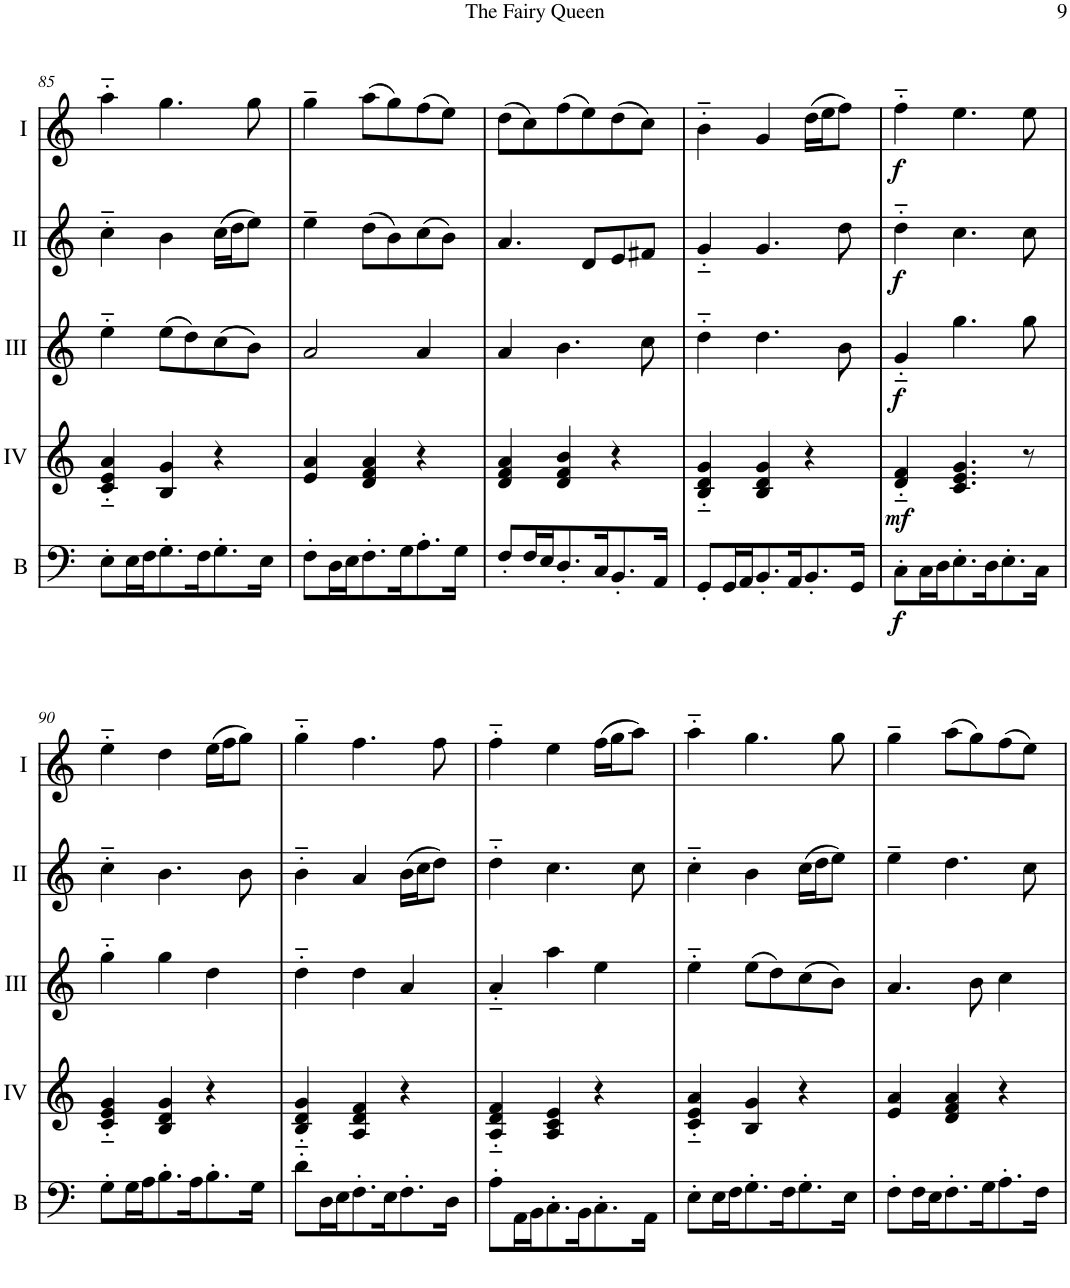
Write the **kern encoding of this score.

**kern	**dynam	**kern	**dynam	**kern	**dynam	**kern	**dynam	**kern	**dynam
*part5	*part5	*part4	*part4	*part3	*part3	*part2	*part2	*part1	*part1
*staff5	*staff5	*staff4	*staff4	*staff3	*staff3	*staff2	*staff2	*staff1	*staff1
*I"Bass	*	*I"Acc. 4	*	*I"Acc. 3	*	*I"Acc. 2	*	*I"Acc. 1	*
*I'B	*	*	*	*	*	*	*	*	*
!!LO:PB:g=z
*clefF4	*	*clefG2	*	*clefG2	*	*clefG2	*	*clefG2	*
*Trd7c12	*	*	*	*Trd7c12	*	*	*	*	*
*k[]	*	*k[]	*	*k[]	*	*k[]	*	*k[]	*
*M3/4	*	*M3/4	*	*M3/4	*	*M3/4	*	*M3/4	*
=85	=85	=85	=85	=85	=85	=85	=85	=85	=85
8E'\L	.	4c/'~ 4e/'~ 4a/'~	.	4ee'~\	.	4cc'~\	.	4aa'~\	.
16E\L	.	.	.	.	.	.	.	.	.
16F\J	.	.	.	.	.	.	.	.	.
8.G'\	.	4B/ 4g/	.	(8ee\L	.	4b\	.	4.gg\	.
.	.	.	.	8dd\)	.	.	.	.	.
16F\K	.	.	.	.	.	.	.	.	.
8.G'\	.	4r	.	(8cc\	.	(16cc\LL	.	.	.
.	.	.	.	.	.	16dd\J	.	.	.
.	.	.	.	8b\J)	.	8ee\J)	.	8gg\	.
16E\Jk	.	.	.	.	.	.	.	.	.
=86	=86	=86	=86	=86	=86	=86	=86	=86	=86
8F'\L	.	4e/ 4a/	.	2a/	.	4ee~\	.	4gg~\	.
16D\L	.	.	.	.	.	.	.	.	.
16E\J	.	.	.	.	.	.	.	.	.
8.F'\	.	4d/ 4f/ 4a/	.	.	.	(8dd\L	.	(8aa\L	.
.	.	.	.	.	.	8b\)	.	8gg\)	.
16G\K	.	.	.	.	.	.	.	.	.
8.A'\	.	4r	.	4a/	.	(8cc\	.	(8ff\	.
.	.	.	.	.	.	8b\J)	.	8ee\J)	.
16G\Jk	.	.	.	.	.	.	.	.	.
=87	=87	=87	=87	=87	=87	=87	=87	=87	=87
8F'/L	.	4d/ 4f/ 4a/	.	4a/	.	4.a/	.	(8dd\L	.
16F/L	.	.	.	.	.	.	.	8cc\)	.
16E/J	.	.	.	.	.	.	.	.	.
8.D'/	.	4d/ 4f/ 4b/	.	4.b\	.	.	.	(8ff\	.
.	.	.	.	.	.	8d/L	.	8ee\)	.
16C/K	.	.	.	.	.	.	.	.	.
8.BB'/	.	4r	.	.	.	8e/	.	(8dd\	.
.	.	.	.	8cc\	.	8f#X/J	.	8cc\J)	.
16AA/Jk	.	.	.	.	.	.	.	.	.
=88	=88	=88	=88	=88	=88	=88	=88	=88	=88
8GG'/L	.	4B/'~ 4d/'~ 4g/'~	.	4dd'~\	.	4g'~/	.	4b'~\	.
16GG/L	.	.	.	.	.	.	.	.	.
16AA/J	.	.	.	.	.	.	.	.	.
8.BB'/	.	4B/ 4d/ 4g/	.	4.dd\	.	4.g/	.	4g/	.
16AA/K	.	.	.	.	.	.	.	.	.
8.BB'/	.	4r	.	.	.	.	.	(16dd\LL	.
.	.	.	.	.	.	.	.	16ee\J	.
.	.	.	.	8b\	.	8dd\	.	8ff\J)	.
16GG/Jk	.	.	.	.	.	.	.	.	.
=89	=89	=89	=89	=89	=89	=89	=89	=89	=89
!	!LO:DY:b	!	!LO:DY:b	!	!LO:DY:b	!	!LO:DY:b	!	!LO:DY:b
8C'\L	f	4d/'~ 4f/'~	mf	4g'~/	f	4dd'~\	f	4ff'~\	f
16C\L	.	.	.	.	.	.	.	.	.
16D\J	.	.	.	.	.	.	.	.	.
8.E'\	.	4.c/ 4.e/ 4.g/	.	4.gg\	.	4.cc\	.	4.ee\	.
16D\K	.	.	.	.	.	.	.	.	.
8.E'\	.	.	.	.	.	.	.	.	.
.	.	8r	.	8gg\	.	8cc\	.	8ee\	.
16C\Jk	.	.	.	.	.	.	.	.	.
!!LO:LB:g=z
=90	=90	=90	=90	=90	=90	=90	=90	=90	=90
8G'\L	.	4c/'~ 4e/'~ 4g/'~	.	4gg'~\	.	4cc'~\	.	4ee'~\	.
16G\L	.	.	.	.	.	.	.	.	.
16A\J	.	.	.	.	.	.	.	.	.
8.B'\	.	4B/ 4d/ 4g/	.	4gg\	.	4.b\	.	4dd\	.
16A\K	.	.	.	.	.	.	.	.	.
8.B'\	.	4r	.	4dd\	.	.	.	(16ee\LL	.
.	.	.	.	.	.	.	.	16ff\J	.
.	.	.	.	.	.	8b\	.	8gg\J)	.
16G\Jk	.	.	.	.	.	.	.	.	.
=91	=91	=91	=91	=91	=91	=91	=91	=91	=91
8d'\L	.	4B/'~ 4d/'~ 4g/'~	.	4dd'~\	.	4b'~\	.	4gg'~\	.
16D\L	.	.	.	.	.	.	.	.	.
16E\J	.	.	.	.	.	.	.	.	.
8.F'\	.	4A/ 4d/ 4f/	.	4dd\	.	4a/	.	4.ff\	.
16E\K	.	.	.	.	.	.	.	.	.
8.F'\	.	4r	.	4a/	.	(16b\LL	.	.	.
.	.	.	.	.	.	16cc\J	.	.	.
.	.	.	.	.	.	8dd\J)	.	8ff\	.
16D\Jk	.	.	.	.	.	.	.	.	.
=92	=92	=92	=92	=92	=92	=92	=92	=92	=92
8A'\L	.	4A/'~ 4d/'~ 4f/'~	.	4a'~/	.	4dd'~\	.	4ff'~\	.
16AA\L	.	.	.	.	.	.	.	.	.
16BB\J	.	.	.	.	.	.	.	.	.
8.C'\	.	4A/ 4c/ 4e/	.	4aa\	.	4.cc\	.	4ee\	.
16BB\K	.	.	.	.	.	.	.	.	.
8.C'\	.	4r	.	4ee\	.	.	.	(16ff\LL	.
.	.	.	.	.	.	.	.	16gg\J	.
.	.	.	.	.	.	8cc\	.	8aa\J)	.
16AA\Jk	.	.	.	.	.	.	.	.	.
=93	=93	=93	=93	=93	=93	=93	=93	=93	=93
8E'\L	.	4c/'~ 4e/'~ 4a/'~	.	4ee'~\	.	4cc'~\	.	4aa'~\	.
16E\L	.	.	.	.	.	.	.	.	.
16F\J	.	.	.	.	.	.	.	.	.
8.G'\	.	4B/ 4g/	.	(8ee\L	.	4b\	.	4.gg\	.
.	.	.	.	8dd\)	.	.	.	.	.
16F\K	.	.	.	.	.	.	.	.	.
8.G'\	.	4r	.	(8cc\	.	(16cc\LL	.	.	.
.	.	.	.	.	.	16dd\J	.	.	.
.	.	.	.	8b\J)	.	8ee\J)	.	8gg\	.
16E\Jk	.	.	.	.	.	.	.	.	.
=94	=94	=94	=94	=94	=94	=94	=94	=94	=94
8F'\L	.	4e/ 4a/	.	4.a/	.	4ee~\	.	4gg~\	.
16F\L	.	.	.	.	.	.	.	.	.
16E\J	.	.	.	.	.	.	.	.	.
8.F'\	.	4d/ 4f/ 4a/	.	.	.	4.dd\	.	(8aa\L	.
.	.	.	.	8b\	.	.	.	8gg\)	.
16G\K	.	.	.	.	.	.	.	.	.
8.A'\	.	4r	.	4cc\	.	.	.	(8ff\	.
.	.	.	.	.	.	8cc\	.	8ee\J)	.
16F\Jk	.	.	.	.	.	.	.	.	.
=	=	=	=	=	=	=	=	=	=
*-	*-	*-	*-	*-	*-	*-	*-	*-	*-
